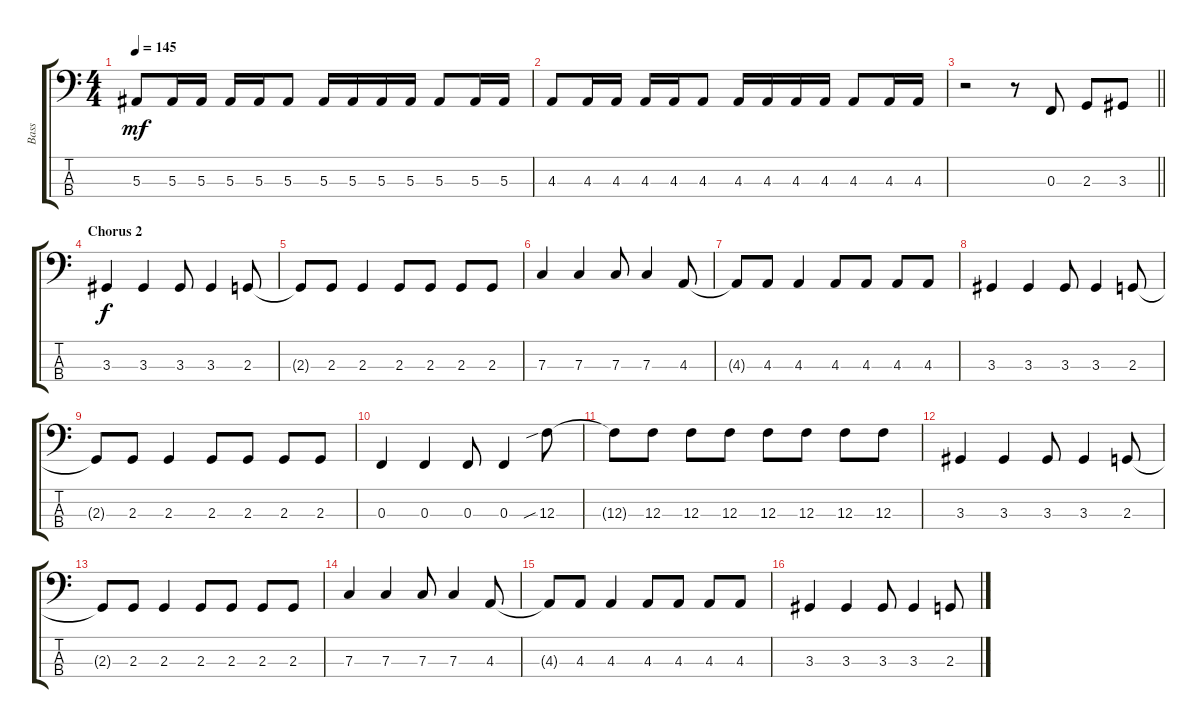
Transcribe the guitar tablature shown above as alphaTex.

\track ("Bass" "Bass") {instrument electricbassfinger}
\staff {score tabs}
\tuning (Eb2 Bb1 F1 C1) {hide}
\ts (4 4)
\tempo 145
\clef f4
\ks c
5.3.8{dy mf} 5.3.16 5.3.16 5.3.16 5.3.16 5.3.8 5.3.16 5.3.16 5.3.16 5.3.16 5.3.8 5.3.16 5.3.16 |
4.3.8 4.3.16 4.3.16 4.3.16 4.3.16 4.3.8 4.3.16 4.3.16 4.3.16 4.3.16 4.3.8 4.3.16 4.3.16 |
\barLineRight lightlight
r.2 r.8 0.3.8 2.3.8 3.3.8 |
\section ("" "Chorus 2")
3.3.4{dy f} 3.3.4 3.3.8 3.3.4 2.3.8 |
2.3{t}.8 2.3.8 2.3.4 2.3.8 2.3.8 2.3.8 2.3.8 |
7.3.4 7.3.4 7.3.8 7.3.4 4.3.8 |
4.3{t}.8 4.3.8 4.3.4 4.3.8 4.3.8 4.3.8 4.3.8 |
3.3.4 3.3.4 3.3.8 3.3.4 2.3.8 |
2.3{t}.8 2.3.8 2.3.4 2.3.8 2.3.8 2.3.8 2.3.8 |
0.3.4 0.3.4 0.3.8 0.3.4 12.3{sib}.8 |
12.3{t}.8 12.3.8 12.3.8 12.3.8 12.3.8 12.3.8 12.3.8 12.3.8 |
3.3.4 3.3.4 3.3.8 3.3.4 2.3.8 |
2.3{t}.8 2.3.8 2.3.4 2.3.8 2.3.8 2.3.8 2.3.8 |
7.3.4 7.3.4 7.3.8 7.3.4 4.3.8 |
4.3{t}.8 4.3.8 4.3.4 4.3.8 4.3.8 4.3.8 4.3.8 |
3.3.4 3.3.4 3.3.8 3.3.4 2.3.8
